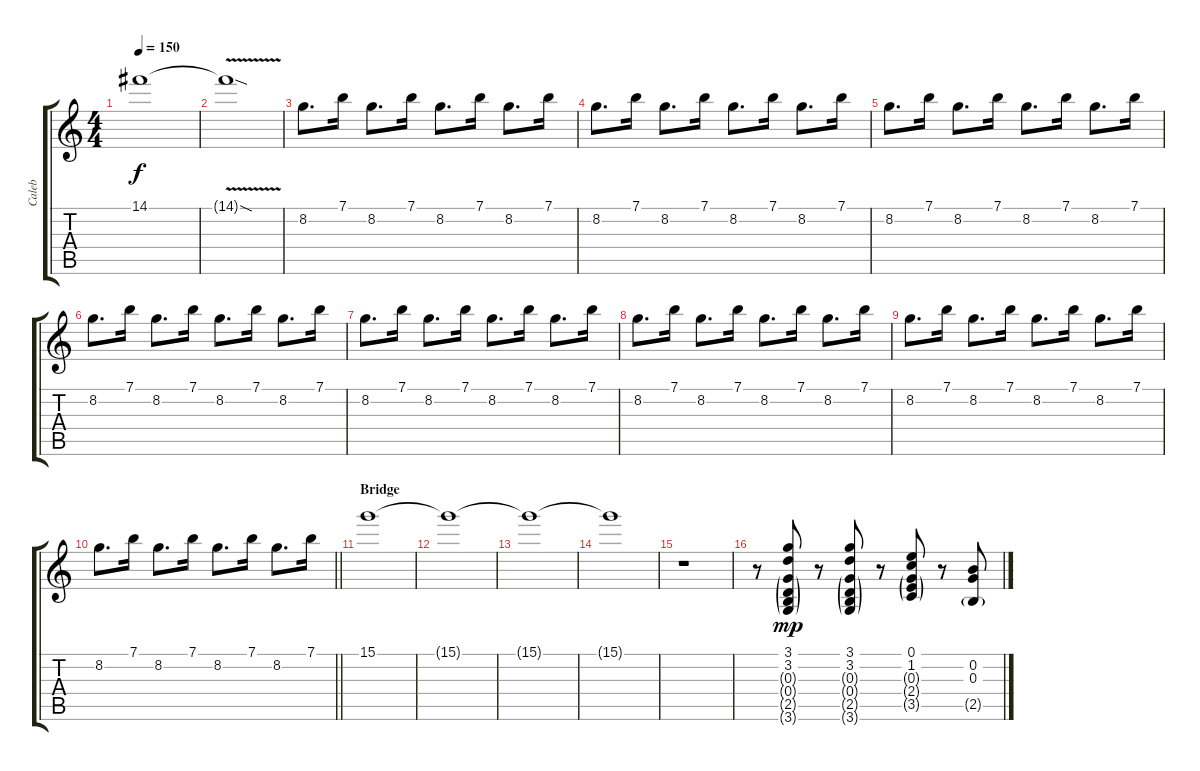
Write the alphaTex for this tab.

\track ("Caleb" "Caleb") {instrument overdrivenguitar}
\staff {score tabs}
\tuning (E4 B3 G3 D3 A2 E2) {hide}
\ts (4 4)
\tempo 150
\clef g2
\ks c
14.1{t}.1{dy f} |
14.1{v sod t}.1 |
8.2.8{d volume 13 balance 3} 7.1.16 8.2.8{d} 7.1.16 8.2.8{d} 7.1.16 8.2.8{d} 7.1.16 |
8.2.8{d} 7.1.16 8.2.8{d} 7.1.16 8.2.8{d} 7.1.16 8.2.8{d} 7.1.16 |
8.2.8{d} 7.1.16 8.2.8{d} 7.1.16 8.2.8{d} 7.1.16 8.2.8{d} 7.1.16 |
8.2.8{d} 7.1.16 8.2.8{d} 7.1.16 8.2.8{d} 7.1.16 8.2.8{d} 7.1.16 |
8.2.8{d} 7.1.16 8.2.8{d} 7.1.16 8.2.8{d} 7.1.16 8.2.8{d} 7.1.16 |
8.2.8{d} 7.1.16 8.2.8{d} 7.1.16 8.2.8{d} 7.1.16 8.2.8{d} 7.1.16 |
8.2.8{d} 7.1.16 8.2.8{d} 7.1.16 8.2.8{d} 7.1.16 8.2.8{d} 7.1.16 |
\barLineRight lightlight
8.2.8{d} 7.1.16 8.2.8{d} 7.1.16 8.2.8{d} 7.1.16 8.2.8{d} 7.1.16 |
\section ("" "Bridge")
15.1.1 |
15.1{t}.1 |
15.1{t}.1 |
15.1{t}.1 |
r.1 |
r.8 (3.1 3.2 0.3{g} 0.4{g} 2.5{g} 3.6{g}).8{dy mp} r.8 (3.1 3.2 0.3{g} 0.4{g} 2.5{g} 3.6{g}).8 r.8 (0.1 1.2 0.3{g} 2.4{g} 3.5{g}).8 r.8 (0.2 0.3 2.5{g}).8
